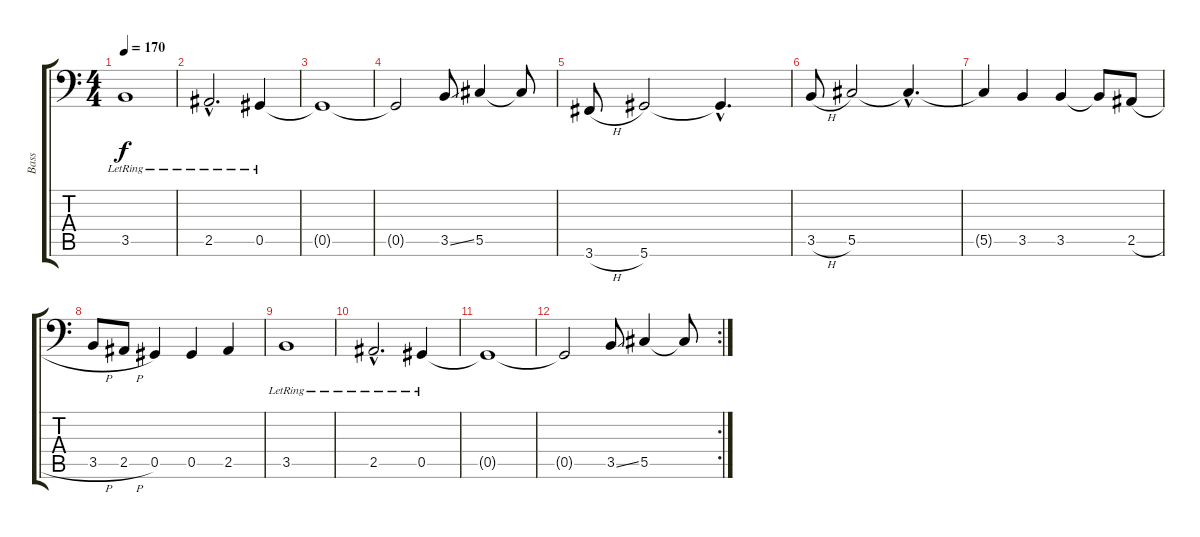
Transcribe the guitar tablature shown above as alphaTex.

\track ("Bass" "Bass") {instrument electricbassfinger}
\staff {score tabs}
\tuning (Eb3 Bb2 Gb2 Db2 Ab1 Eb1) {hide}
\ts (4 4)
\tempo 170
\clef f4
\ks c
3.5{lr}.1{dy f} |
2.5{hac lr}.2{d} 0.5{lr}.4 |
0.5{t}.1 |
0.5{t}.2 3.5{ss}.8 5.5.4 5.5{t}.8 |
3.6{h}.8 5.6.2 5.6{hac t}.4{d} |
3.5{h}.8 5.5.2 5.5{hac t}.4{d} |
5.5{t}.4 3.5.4 3.5.4 3.5{t}.8 2.5{h}.8 |
3.5{h}.8 2.5{h}.8 0.5.4 0.5.4 2.5.4 |
3.5{lr}.1 |
2.5{hac lr}.2{d} 0.5{lr}.4 |
0.5{t}.1 |
\rc 2
0.5{t}.2 3.5{ss}.8 5.5.4 5.5{t}.8
